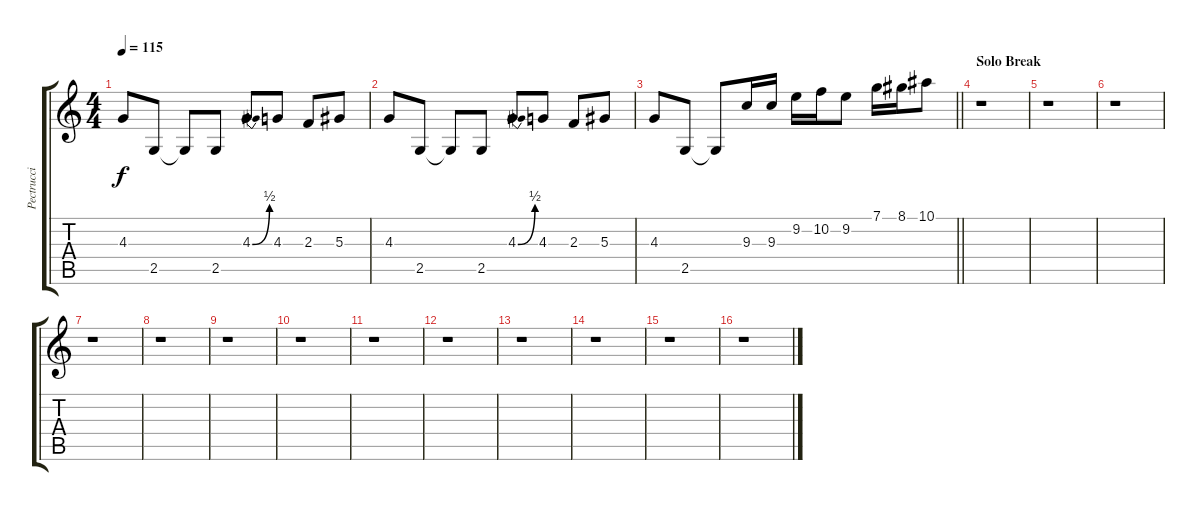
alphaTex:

\track ("Pectrucci Backup" "Pectrucci ") {instrument distortionguitar}
\staff {score tabs}
\tuning (C4 G3 Eb3 Bb2 F2 C2) {hide}
\ts (4 4)
\tempo 115
\clef g2
\ks c
4.3.8{dy f} 2.5.8 2.5{t}.8 2.5.8 4.3{be (bend 0 0 60 2)}.8 4.3.8 2.3.8 5.3.8 |
4.3.8 2.5.8 2.5{t}.8 2.5.8 4.3{be (bend 0 0 60 2)}.8 4.3.8 2.3.8 5.3.8 |
\barLineRight lightlight
4.3.8 2.5.8 2.5{t}.8 9.3.16 9.3.16 9.2.16 10.2.16 9.2.8 7.1.16 8.1.16 10.1.8 |
\section ("" "Solo Break")
r.1 |
r.1 |
r.1 |
r.1 |
r.1 |
r.1 |
r.1 |
r.1 |
r.1 |
r.1 |
r.1 |
r.1 |
r.1
